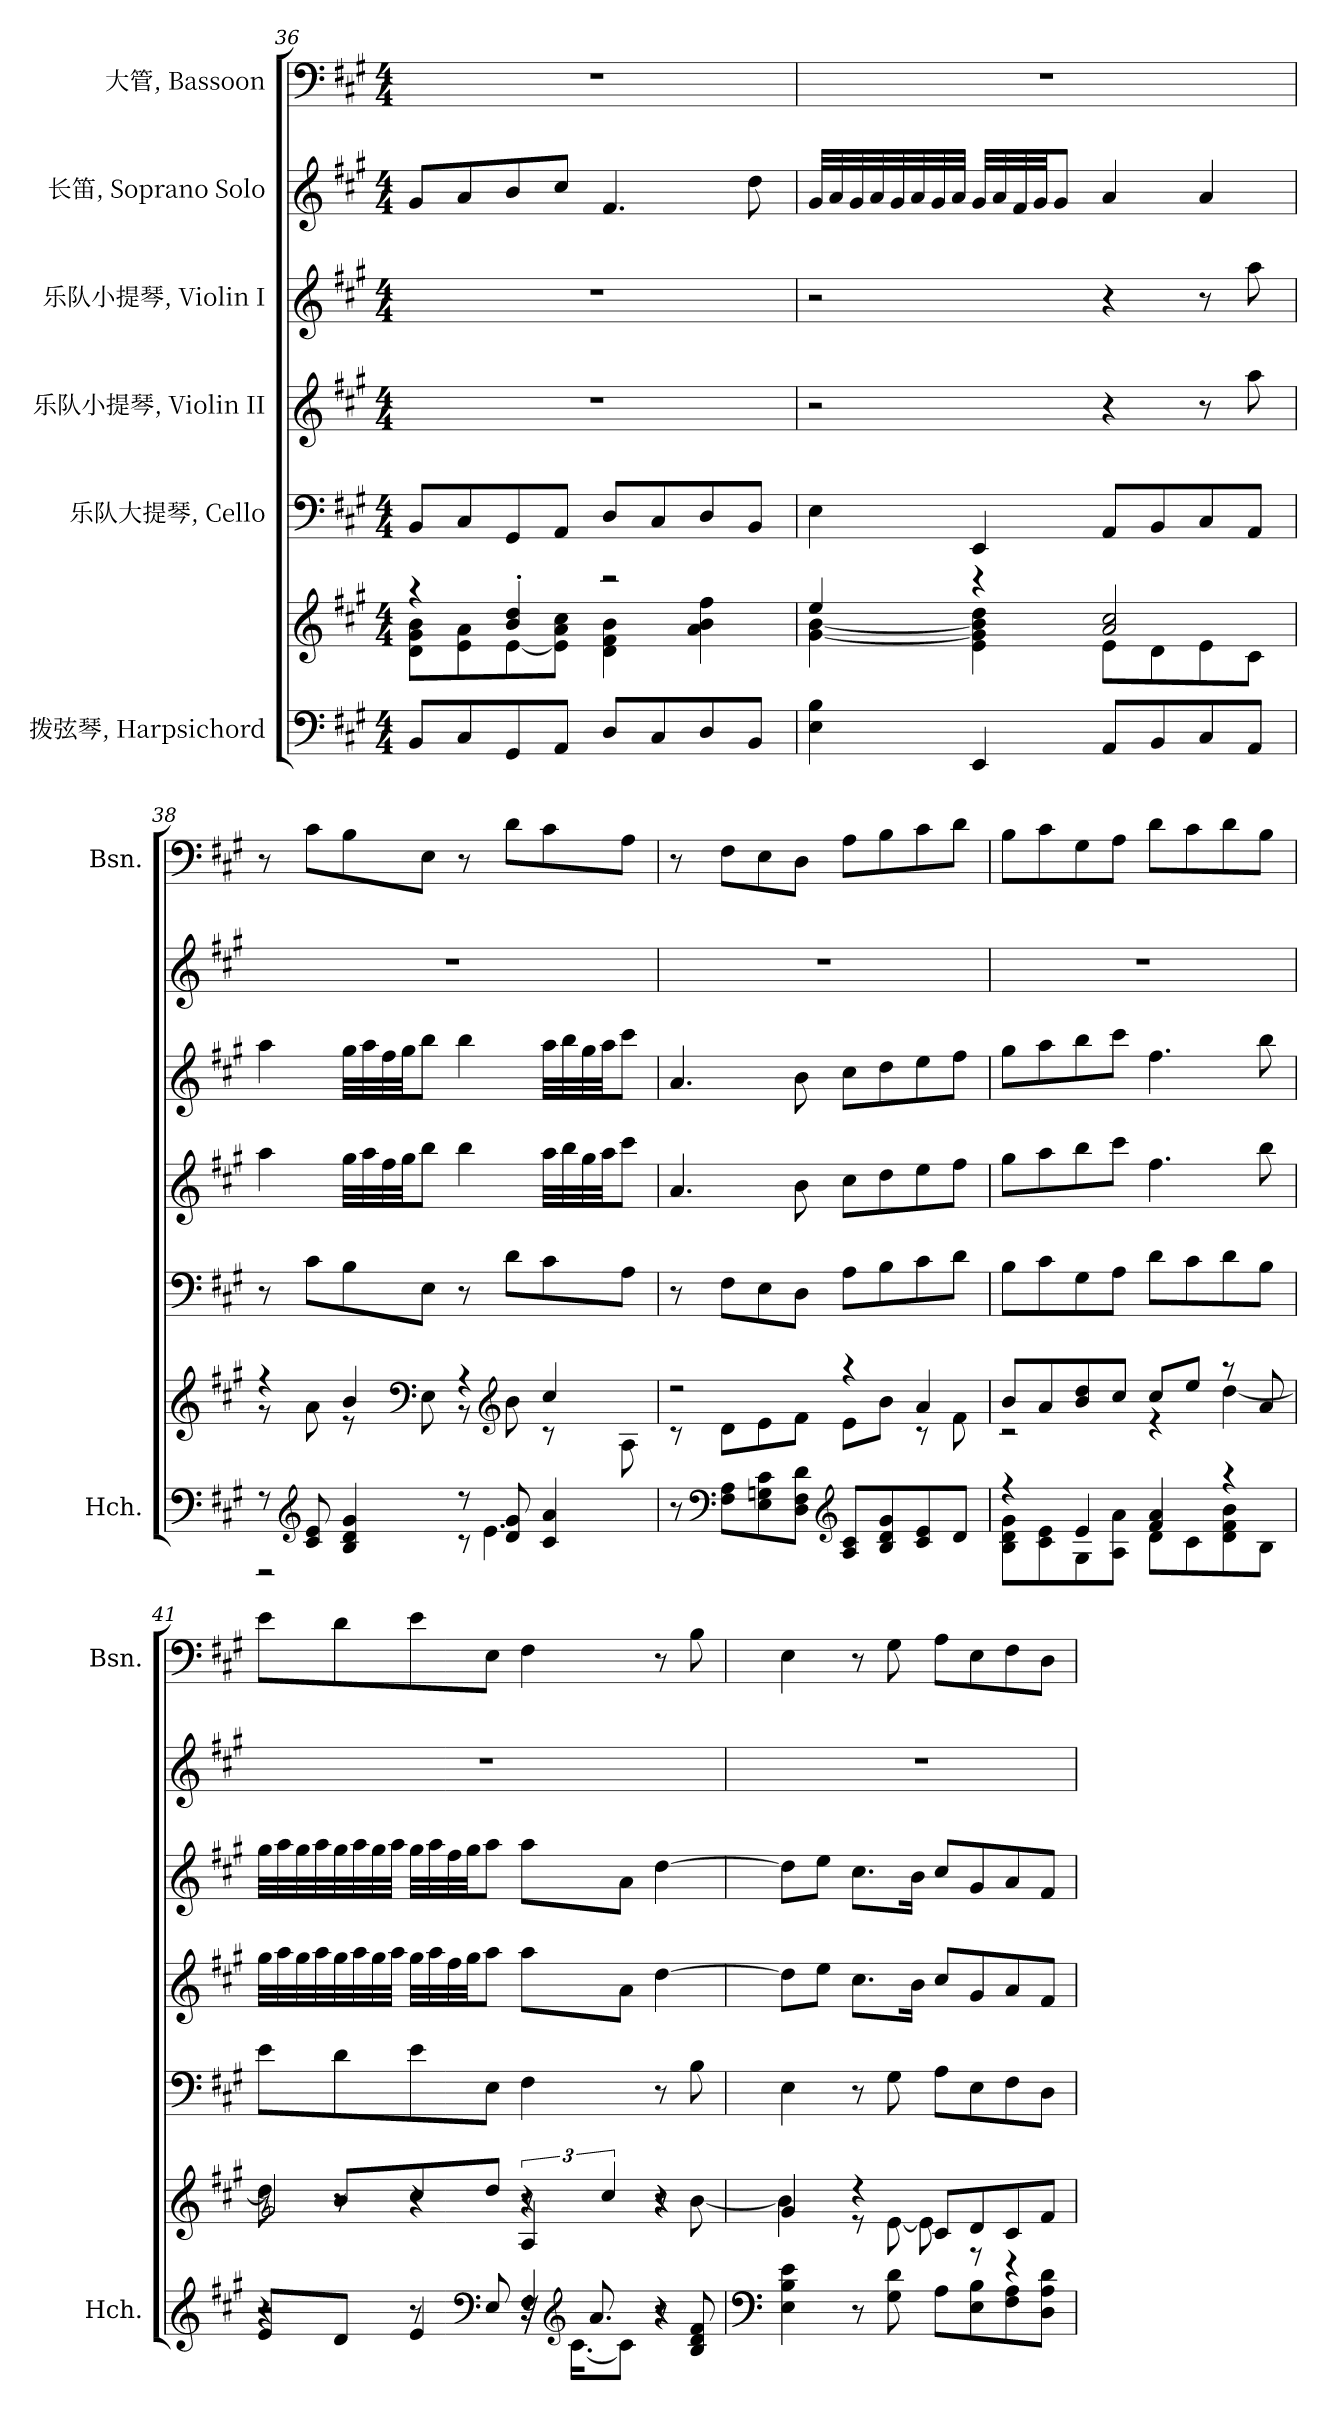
**kern	**kern	**kern	**kern	**kern	**kern	**kern
*part6	*part6	*part5	*part4	*part3	*part2	*part1
*staff7	*staff6	*staff5	*staff4	*staff3	*staff2	*staff1
*I"拨弦琴, Harpsichord	*	*I"乐队大提琴, Cello	*I"乐队小提琴, Violin II	*I"乐队小提琴, Violin I	*I"长笛, Soprano Solo	*I"大管, Bassoon
*I'Hch.	*	*	*	*	*	*I'Bsn.
*clefF4	*clefG2	*clefF4	*clefG2	*clefG2	*clefG2	*clefF4
*k[f#c#g#]	*k[f#c#g#]	*k[f#c#g#]	*k[f#c#g#]	*k[f#c#g#]	*k[f#c#g#]	*k[f#c#g#]
*M4/4	*M4/4	*M4/4	*M4/4	*M4/4	*M4/4	*M4/4
=36	=36	=36	=36	=36	=36	=36
*	*^	*	*	*	*	*
8BB/L	4r	8d\ 8g#\ 8b\L	8BB/L	1r	1r	8g#/L	1r
8C#/	.	8e\ 8a\	8C#/	.	.	8a/	.
8GG#/	4b/' 4dd/'	[8e\	8GG#/	.	.	8b/	.
8AA/J	.	8e\] 8a\ 8cc#\J	8AA/J	.	.	8cc#/J	.
8D/L	2r	4d\ 4f#\ 4b\	8D/L	.	.	4.f#/	.
8C#/	.	.	8C#/	.	.	.	.
8D/	.	4a\ 4b\ 4ff#\	8D/	.	.	.	.
8BB/J	.	.	8BB/J	.	.	8dd\	.
!!LO:PB:g=z
=37	=37	=37	=37	=37	=37	=37	=37
4E\ 4B\	4ee/	[4g#\ [4b\	4E\	2r	2r	32g#/LLL	1r
.	.	.	.	.	.	32a/	.
.	.	.	.	.	.	32g#/	.
.	.	.	.	.	.	32a/	.
.	.	.	.	.	.	32g#/	.
.	.	.	.	.	.	32a/	.
.	.	.	.	.	.	32g#/	.
.	.	.	.	.	.	32a/JJJ	.
4EE/	4r	4e\ 4g#\] 4b\] 4dd\	4EE/	.	.	32g#/LLL	.
.	.	.	.	.	.	32a/	.
.	.	.	.	.	.	32f#/	.
.	.	.	.	.	.	32g#/JJ	.
.	.	.	.	.	.	8g#/J	.
8AA/L	2a/ 2cc#/	8e\L	8AA/L	4r	4r	4a/	.
8BB/	.	8d\	8BB/	.	.	.	.
8C#/	.	8e\	8C#/	8r	8r	4a/	.
8AA/J	.	8c#\J	8AA/J	8aa\	8aa\	.	.
=38	=38	=38	=38	=38	=38	=38	=38
*^	*	*	*	*	*	*	*
8r	2r	4r	8r	8r	4aa\	4aa\	1r	8r
*clefG2	*	*	*	*	*	*	*	*
8c#/ 8e/	.	.	8a\	8c#\L	.	.	.	8c#\L
4B/ 4d/ 4g#/	.	4b/	8r	8B\	32gg#\LLL	32gg#\LLL	.	8B\
.	.	.	.	.	32aa\	32aa\	.	.
.	.	.	.	.	32ff#\	32ff#\	.	.
.	.	.	.	.	32gg#\JJ	32gg#\JJ	.	.
*	*	*clefF4	*	*	*	*	*	*
.	.	.	8E\	8E\J	8bb\J	8bb\J	.	8E\J
8r	8r	4r	8r	8r	4bb\	4bb\	.	8r
*	*	*clefG2	*	*	*	*	*	*
8d/ 8g#/	4.e\	.	8b\	8d\L	.	.	.	8d\L
4c#/ 4a/	.	4cc#/	8r	8c#\	32aa\LLL	32aa\LLL	.	8c#\
.	.	.	.	.	32bb\	32bb\	.	.
.	.	.	.	.	32gg#\	32gg#\	.	.
.	.	.	.	.	32aa\JJ	32aa\JJ	.	.
.	.	.	8A\	8A\J	8ccc#\J	8ccc#\J	.	8A\J
*v	*v	*	*	*	*	*	*	*
!!LO:PB:g=z
=39	=39	=39	=39	=39	=39	=39	=39
8r	2r	8r	8r	4.a/	4.a/	1r	8r
*clefF4	*	*	*	*	*	*	*
8F#\ 8A\L	.	8d\L	8F#\L	.	.	.	8F#\L
8E\ 8Gn\ 8c#\	.	8e\	8E\	.	.	.	8E\
8D\ 8F#\ 8d\J	.	8f#\J	8D\J	8b\	8b\	.	8D\J
*clefG2	*	*	*	*	*	*	*
8A/ 8c#/L	4r	8e\L	8A\L	8cc#\L	8cc#\L	.	8A\L
8B/ 8d/ 8g#/	.	8b\J	8B\	8dd\	8dd\	.	8B\
8c#/ 8e/	4a/	8r	8c#\	8ee\	8ee\	.	8c#\
8d/J	.	8f#\	8d\J	8ff#\J	8ff#\J	.	8d\J
=40	=40	=40	=40	=40	=40	=40	=40
*^	*	*	*	*	*	*	*
4r	8B\ 8d\ 8g#\L	8b/L	2r	8B\L	8gg#\L	8gg#\L	1r	8B\L
.	8c#\ 8e\	8a/	.	8c#\	8aa\	8aa\	.	8c#\
4e/	8G#\	8b/ 8dd/	.	8G#\	8bb\	8bb\	.	8G#\
.	8A\ 8a\J	8cc#/J	.	8A\J	8ccc#\J	8ccc#\J	.	8A\J
4f#/ 4a/	8d\L	8cc#/L	4r	8d\L	4.ff#\	4.ff#\	.	8d\L
.	8c#\	8ee/J	.	8c#\	.	.	.	8c#\
4r	8d\ 8f#\ 8b\	8r	[4dd\	8d\	.	.	.	8d\
.	8B\J	8a/	.	8B\J	8bb\	8bb\	.	8B\J
!!LO:PB:g=z
=41	=41	=41	=41	=41	=41	=41	=41	=41
*	*^	*	*^	*	*	*	*	*
8e/L	2r	4r	8r	8dd\]	2g#/	8e\L	32gg#\LLL	32gg#\LLL	1r	8e\L
.	.	.	.	.	.	.	32aa\	32aa\	.	.
.	.	.	.	.	.	.	32gg#\	32gg#\	.	.
.	.	.	.	.	.	.	32aa\	32aa\	.	.
8d/J	.	.	8b/L	8r	.	8d\	32gg#\	32gg#\	.	8d\
.	.	.	.	.	.	.	32aa\	32aa\	.	.
.	.	.	.	.	.	.	32gg#\	32gg#\	.	.
.	.	.	.	.	.	.	32aa\JJJ	32aa\JJJ	.	.
8r	.	4e/	8cc#/	4r	.	8e\	32gg#\LLL	32gg#\LLL	.	8e\
.	.	.	.	.	.	.	32aa\	32aa\	.	.
.	.	.	.	.	.	.	32ff#\	32ff#\	.	.
.	.	.	.	.	.	.	32gg#\JJ	32gg#\JJ	.	.
*clefF4	*	*	*	*	*	*	*	*	*	*
8E/	.	.	8dd/J	.	.	8E\J	8aa\J	8aa\J	.	8E\J
16r	32r	4F#/	12r	4r	4A/	4F#\	8aa\L	8aa\L	.	4F#\
*clefG2	*	*	*	*	*	*	*	*	*	*
.	[16.c#\KL	.	.	.	.	.	.	.	.	.
8.a/	.	.	.	.	.	.	.	.	.	.
.	.	.	6cc#/	.	.	.	.	.	.	.
.	8c#\J]	.	.	.	.	.	8a\J	8a\J	.	.
8r	4r	4r	4r	8r	4r	8r	[4dd\	[4dd\	.	8r
8B/ 8d/ 8f#/	.	.	.	[8b\	.	8B\	.	.	.	8B\
*v	*v	*v	*	*	*	*	*	*	*	*
*	*v	*v	*v	*	*	*	*	*
=42	=42	=42	=42	=42	=42	=42
*clefF4	*	*	*	*	*	*
*	*^	*	*	*	*	*
4E\ 4B\ 4e\	4g#/	4b\]	4E\	8dd\L]	8dd\L]	1r	4E\
.	.	.	.	8ee\J	8ee\J	.	.
8r	4r	8r	8r	8.cc#\L	8.cc#\L	.	8r
8G#\ 8d\	.	[8e\	8G#\	.	.	.	8G#\
.	.	.	.	16b\Jk	16b\Jk	.	.
8A\L	8c#/L	8e\]	8A\L	8cc#/L	8cc#/L	.	8A\L
8E\ 8B\	8d/	8r	8E\	8g#/	8g#/	.	8E\
8F#\ 8A\	8c#/	4r	8F#\	8a/	8a/	.	8F#\
8D\ 8A\ 8d\J	8f#/J	.	8D\J	8f#/J	8f#/J	.	8D\J
*	*v	*v	*	*	*	*	*
=	=	=	=	=	=	=
*-	*-	*-	*-	*-	*-	*-
